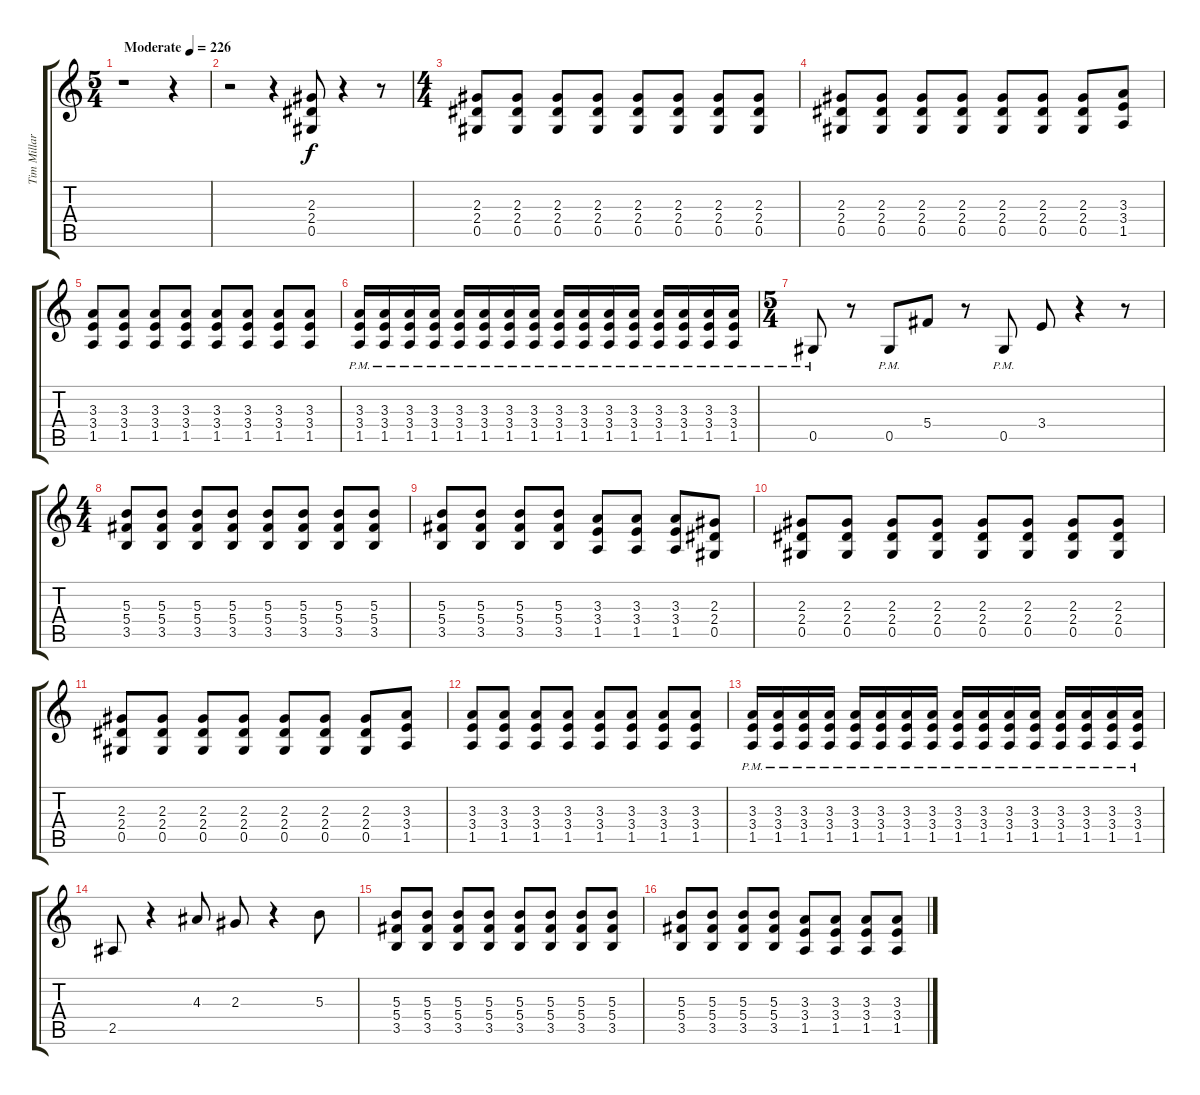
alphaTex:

\track ("Tim Millar" "Tim Millar") {instrument distortionguitar}
\staff {score tabs}
\tuning (Eb4 Bb3 Gb3 Db3 Ab2 Eb2) {hide}
\ts (5 4)
\tempo (226 "Moderate")
\clef g2
\ks c
r.1{dy f instrument distortionguitar} r.4 |
r.2 r.4 (2.3 2.4 0.5).8 r.4 r.8 |
\ts (4 4)
(2.3 2.4 0.5).8 (2.3 2.4 0.5).8 (2.3 2.4 0.5).8 (2.3 2.4 0.5).8 (2.3 2.4 0.5).8 (2.3 2.4 0.5).8 (2.3 2.4 0.5).8 (2.3 2.4 0.5).8 |
(2.3 2.4 0.5).8 (2.3 2.4 0.5).8 (2.3 2.4 0.5).8 (2.3 2.4 0.5).8 (2.3 2.4 0.5).8 (2.3 2.4 0.5).8 (2.3 2.4 0.5).8 (3.3 3.4 1.5).8 |
(3.3 3.4 1.5).8 (3.3 3.4 1.5).8 (3.3 3.4 1.5).8 (3.3 3.4 1.5).8 (3.3 3.4 1.5).8 (3.3 3.4 1.5).8 (3.3 3.4 1.5).8 (3.3 3.4 1.5).8 |
(3.3{pm} 3.4{pm} 1.5{pm}).16 (3.3{pm} 3.4{pm} 1.5{pm}).16 (3.3{pm} 3.4{pm} 1.5{pm}).16 (3.3{pm} 3.4{pm} 1.5{pm}).16 (3.3{pm} 3.4{pm} 1.5{pm}).16 (3.3{pm} 3.4{pm} 1.5{pm}).16 (3.3{pm} 3.4{pm} 1.5{pm}).16 (3.3{pm} 3.4{pm} 1.5{pm}).16 (3.3{pm} 3.4{pm} 1.5{pm}).16 (3.3{pm} 3.4{pm} 1.5{pm}).16 (3.3{pm} 3.4{pm} 1.5{pm}).16 (3.3{pm} 3.4{pm} 1.5{pm}).16 (3.3{pm} 3.4{pm} 1.5{pm}).16 (3.3{pm} 3.4{pm} 1.5{pm}).16 (3.3{pm} 3.4{pm} 1.5{pm}).16 (3.3{pm} 3.4{pm} 1.5{pm}).16 |
\ts (5 4)
0.5{pm}.8 r.8 0.5{pm}.8 5.4.8 r.8 0.5{pm}.8 3.4.8 r.4 r.8 |
\ts (4 4)
(5.3 5.4 3.5).8 (5.3 5.4 3.5).8 (5.3 5.4 3.5).8 (5.3 5.4 3.5).8 (5.3 5.4 3.5).8 (5.3 5.4 3.5).8 (5.3 5.4 3.5).8 (5.3 5.4 3.5).8 |
(5.3 5.4 3.5).8 (5.3 5.4 3.5).8 (5.3 5.4 3.5).8 (5.3 5.4 3.5).8 (3.3 3.4 1.5).8 (3.3 3.4 1.5).8 (3.3 3.4 1.5).8 (2.3 2.4 0.5).8 |
(2.3 2.4 0.5).8 (2.3 2.4 0.5).8 (2.3 2.4 0.5).8 (2.3 2.4 0.5).8 (2.3 2.4 0.5).8 (2.3 2.4 0.5).8 (2.3 2.4 0.5).8 (2.3 2.4 0.5).8 |
(2.3 2.4 0.5).8 (2.3 2.4 0.5).8 (2.3 2.4 0.5).8 (2.3 2.4 0.5).8 (2.3 2.4 0.5).8 (2.3 2.4 0.5).8 (2.3 2.4 0.5).8 (3.3 3.4 1.5).8 |
(3.3 3.4 1.5).8 (3.3 3.4 1.5).8 (3.3 3.4 1.5).8 (3.3 3.4 1.5).8 (3.3 3.4 1.5).8 (3.3 3.4 1.5).8 (3.3 3.4 1.5).8 (3.3 3.4 1.5).8 |
(3.3{pm} 3.4{pm} 1.5{pm}).16 (3.3{pm} 3.4{pm} 1.5{pm}).16 (3.3{pm} 3.4{pm} 1.5{pm}).16 (3.3{pm} 3.4{pm} 1.5{pm}).16 (3.3{pm} 3.4{pm} 1.5{pm}).16 (3.3{pm} 3.4{pm} 1.5{pm}).16 (3.3{pm} 3.4{pm} 1.5{pm}).16 (3.3{pm} 3.4{pm} 1.5{pm}).16 (3.3{pm} 3.4{pm} 1.5{pm}).16 (3.3{pm} 3.4{pm} 1.5{pm}).16 (3.3{pm} 3.4{pm} 1.5{pm}).16 (3.3{pm} 3.4{pm} 1.5{pm}).16 (3.3{pm} 3.4{pm} 1.5{pm}).16 (3.3{pm} 3.4{pm} 1.5{pm}).16 (3.3{pm} 3.4{pm} 1.5{pm}).16 (3.3{pm} 3.4{pm} 1.5{pm}).16 |
2.5.8 r.4 4.3.8 2.3.8 r.4 5.3.8 |
(5.3 5.4 3.5).8 (5.3 5.4 3.5).8 (5.3 5.4 3.5).8 (5.3 5.4 3.5).8 (5.3 5.4 3.5).8 (5.3 5.4 3.5).8 (5.3 5.4 3.5).8 (5.3 5.4 3.5).8 |
(5.3 5.4 3.5).8 (5.3 5.4 3.5).8 (5.3 5.4 3.5).8 (5.3 5.4 3.5).8 (3.3 3.4 1.5).8 (3.3 3.4 1.5).8 (3.3 3.4 1.5).8 (3.3 3.4 1.5).8
